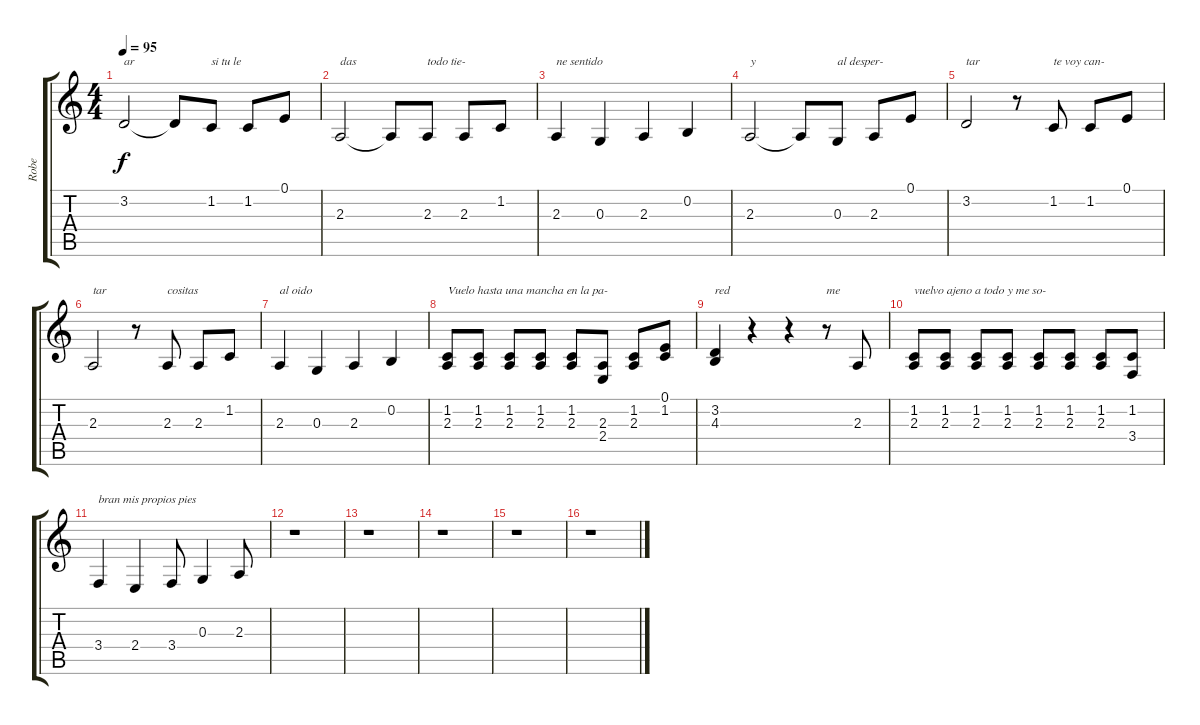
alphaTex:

\track ("Robe" "Robe") {instrument voiceoohs}
\staff {score tabs}
\tuning (E4 B3 G3 D3 A2 E2) {hide}
\ts (4 4)
\tempo 95
\clef g2
\ks c
3.2.2{txt "ar" dy f} 3.2{t}.8 1.2.8{txt "si tu le"} 1.2.8 0.1.8 |
2.3.2{txt "das"} 2.3{t}.8 2.3.8{txt "todo tie-"} 2.3.8 1.2.8 |
2.3.4{txt "ne sentido"} 0.3.4 2.3.4 0.2.4 |
2.3.2{txt "y"} 2.3{t}.8 0.3.8{txt "al desper-"} 2.3.8 0.1.8 |
3.2.2{txt "tar"} r.8 1.2.8{txt "te voy can-"} 1.2.8 0.1.8 |
2.3.2{txt "tar"} r.8 2.3.8{txt "cositas"} 2.3.8 1.2.8 |
2.3.4{txt "al oido"} 0.3.4 2.3.4 0.2.4 |
(1.2 2.3).8{txt "Vuelo hasta una mancha en la pa-"} (1.2 2.3).8 (1.2 2.3).8 (1.2 2.3).8 (1.2 2.3).8 (2.3 2.4).8 (1.2 2.3).8 (0.1 1.2).8 |
(3.2 4.3).4{txt "red"} r.4 r.4 r.8{txt "me"} 2.3.8 |
(1.2 2.3).8{txt "vuelvo ajeno a todo y me so-"} (1.2 2.3).8 (1.2 2.3).8 (1.2 2.3).8 (1.2 2.3).8 (1.2 2.3).8 (1.2 2.3).8 (1.2 3.4).8 |
3.4.4{txt "bran mis propios pies"} 2.4.4 3.4.8 0.3.4 2.3.8 |
r.1 |
r.1 |
r.1 |
r.1 |
r.1
